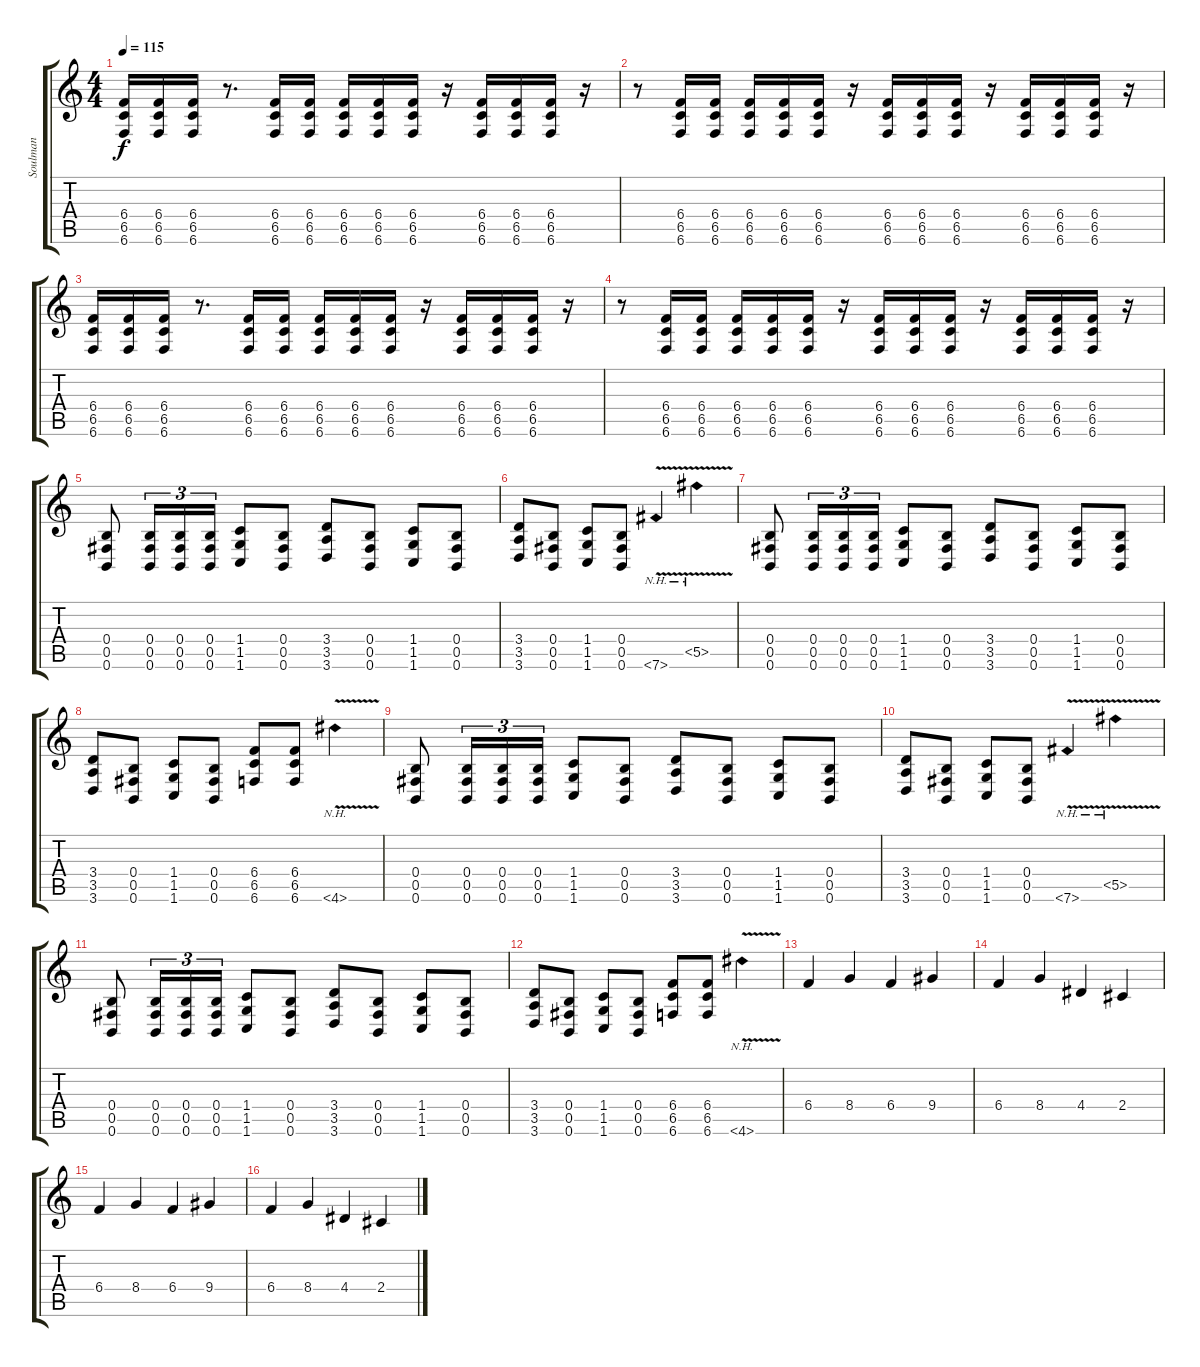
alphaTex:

\track ("Soulman" "Soulman") {instrument distortionguitar}
\staff {score tabs}
\tuning (Db4 Ab3 E3 B2 Gb2 B1) {hide}
\ts (4 4)
\tempo 115
\clef g2
\ks c
(6.4 6.5 6.6).16{dy f} (6.4 6.5 6.6).16 (6.4 6.5 6.6).16 r.8{d} (6.4 6.5 6.6).16 (6.4 6.5 6.6).16 (6.4 6.5 6.6).16 (6.4 6.5 6.6).16 (6.4 6.5 6.6).16 r.16 (6.4 6.5 6.6).16 (6.4 6.5 6.6).16 (6.4 6.5 6.6).16 r.16 |
r.8 (6.4 6.5 6.6).16 (6.4 6.5 6.6).16 (6.4 6.5 6.6).16 (6.4 6.5 6.6).16 (6.4 6.5 6.6).16 r.16 (6.4 6.5 6.6).16 (6.4 6.5 6.6).16 (6.4 6.5 6.6).16 r.16 (6.4 6.5 6.6).16 (6.4 6.5 6.6).16 (6.4 6.5 6.6).16 r.16 |
(6.4 6.5 6.6).16 (6.4 6.5 6.6).16 (6.4 6.5 6.6).16 r.8{d} (6.4 6.5 6.6).16 (6.4 6.5 6.6).16 (6.4 6.5 6.6).16 (6.4 6.5 6.6).16 (6.4 6.5 6.6).16 r.16 (6.4 6.5 6.6).16 (6.4 6.5 6.6).16 (6.4 6.5 6.6).16 r.16 |
r.8 (6.4 6.5 6.6).16 (6.4 6.5 6.6).16 (6.4 6.5 6.6).16 (6.4 6.5 6.6).16 (6.4 6.5 6.6).16 r.16 (6.4 6.5 6.6).16 (6.4 6.5 6.6).16 (6.4 6.5 6.6).16 r.16 (6.4 6.5 6.6).16 (6.4 6.5 6.6).16 (6.4 6.5 6.6).16 r.16 |
(0.4 0.5 0.6).8 (0.4 0.5 0.6).16{tu (3 2)} (0.4 0.5 0.6).16{tu (3 2)} (0.4 0.5 0.6).16{tu (3 2)} (1.4 1.5 1.6).8 (0.4 0.5 0.6).8 (3.4 3.5 3.6).8 (0.4 0.5 0.6).8 (1.4 1.5 1.6).8 (0.4 0.5 0.6).8 |
(3.4 3.5 3.6).8 (0.4 0.5 0.6).8 (1.4 1.5 1.6).8 (0.4 0.5 0.6).8 7.6{nh v}.4 5.5{nh v}.4 |
(0.4 0.5 0.6).8 (0.4 0.5 0.6).16{tu (3 2)} (0.4 0.5 0.6).16{tu (3 2)} (0.4 0.5 0.6).16{tu (3 2)} (1.4 1.5 1.6).8 (0.4 0.5 0.6).8 (3.4 3.5 3.6).8 (0.4 0.5 0.6).8 (1.4 1.5 1.6).8 (0.4 0.5 0.6).8 |
(3.4 3.5 3.6).8 (0.4 0.5 0.6).8 (1.4 1.5 1.6).8 (0.4 0.5 0.6).8 (6.4 6.5 6.6).8 (6.4 6.5 6.6).8 4.6{nh v}.4 |
(0.4 0.5 0.6).8 (0.4 0.5 0.6).16{tu (3 2)} (0.4 0.5 0.6).16{tu (3 2)} (0.4 0.5 0.6).16{tu (3 2)} (1.4 1.5 1.6).8 (0.4 0.5 0.6).8 (3.4 3.5 3.6).8 (0.4 0.5 0.6).8 (1.4 1.5 1.6).8 (0.4 0.5 0.6).8 |
(3.4 3.5 3.6).8 (0.4 0.5 0.6).8 (1.4 1.5 1.6).8 (0.4 0.5 0.6).8 7.6{nh v}.4 5.5{nh v}.4 |
(0.4 0.5 0.6).8 (0.4 0.5 0.6).16{tu (3 2)} (0.4 0.5 0.6).16{tu (3 2)} (0.4 0.5 0.6).16{tu (3 2)} (1.4 1.5 1.6).8 (0.4 0.5 0.6).8 (3.4 3.5 3.6).8 (0.4 0.5 0.6).8 (1.4 1.5 1.6).8 (0.4 0.5 0.6).8 |
(3.4 3.5 3.6).8 (0.4 0.5 0.6).8 (1.4 1.5 1.6).8 (0.4 0.5 0.6).8 (6.4 6.5 6.6).8 (6.4 6.5 6.6).8 4.6{nh v}.4 |
6.4.4 8.4.4 6.4.4 9.4.4 |
6.4.4 8.4.4 4.4.4 2.4.4 |
6.4.4 8.4.4 6.4.4 9.4.4 |
6.4.4 8.4.4 4.4.4 2.4.4
